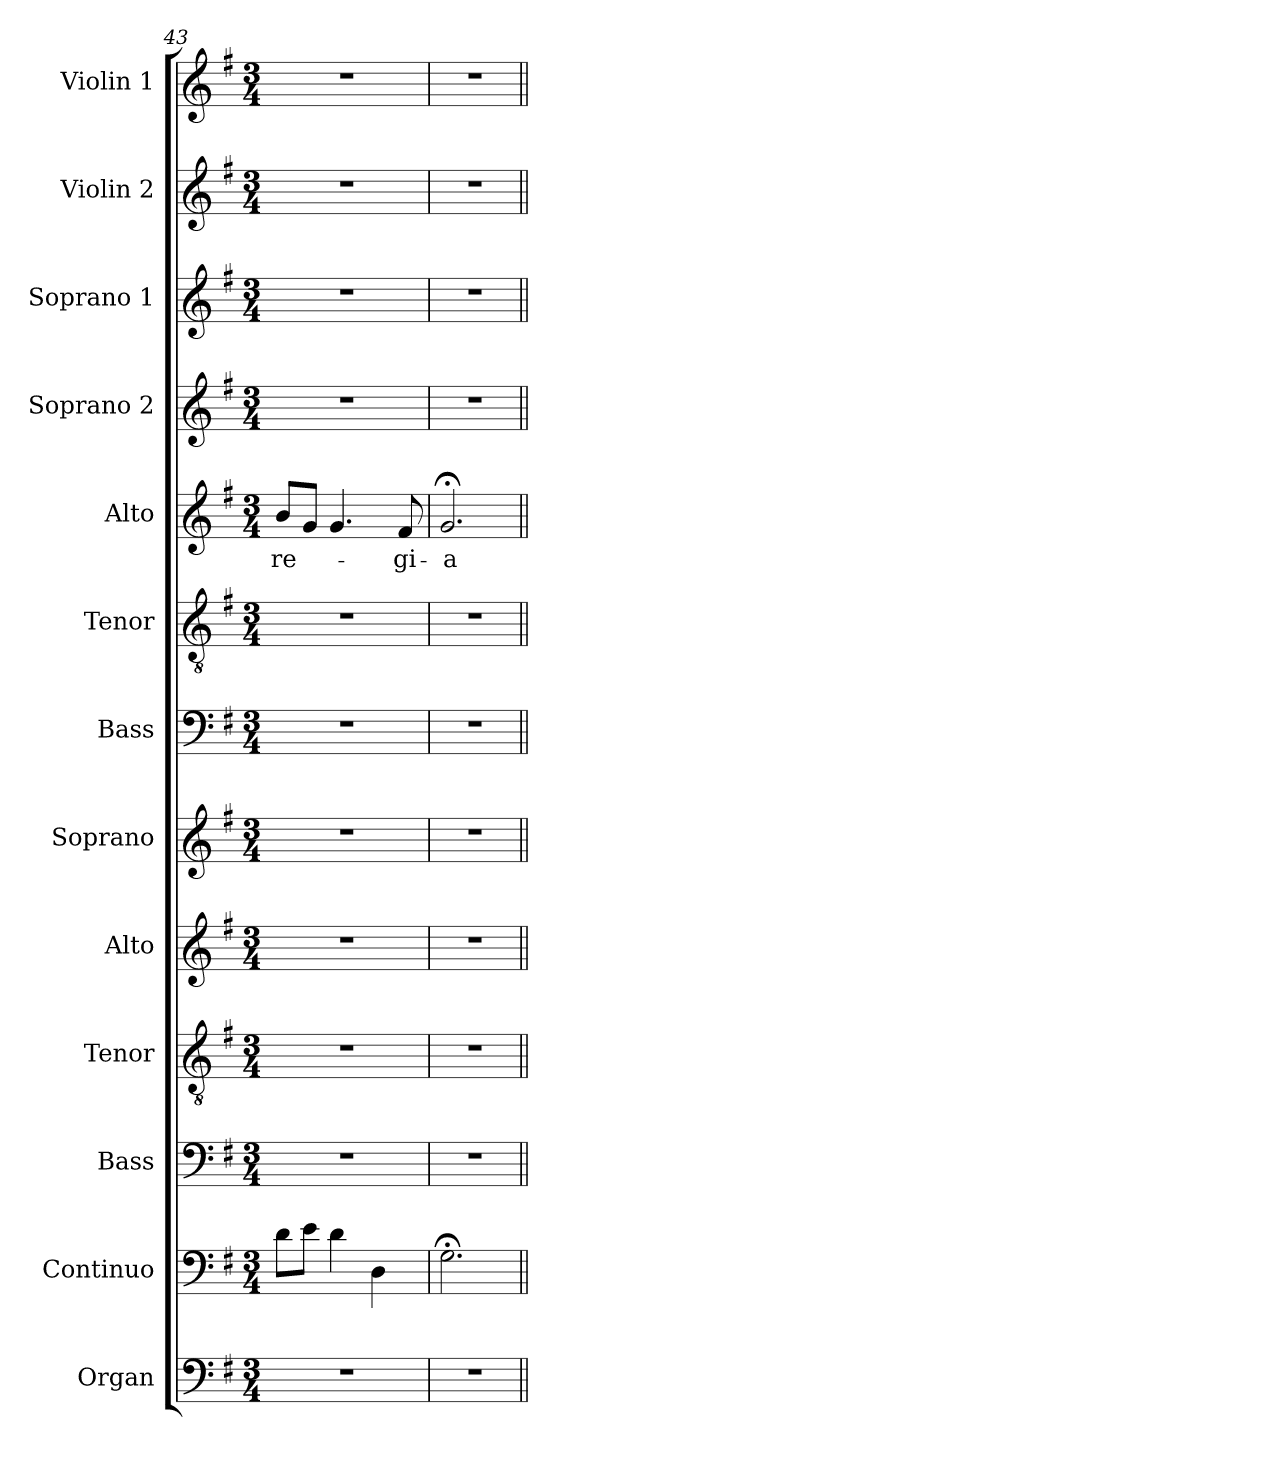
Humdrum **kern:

**kern	**kern	**kern	**kern	**kern	**kern	**kern	**kern	**kern	**text	**kern	**kern	**kern	**kern
*part13	*part12	*part11	*part10	*part9	*part8	*part7	*part6	*part5	*part5	*part4	*part3	*part2	*part1
*staff13	*staff12	*staff11	*staff10	*staff9	*staff8	*staff7	*staff6	*staff5	*staff5	*staff4	*staff3	*staff2	*staff1
*I"Organ	*I"Continuo	*I"Bass	*I"Tenor	*I"Alto	*I"Soprano	*I"Bass	*I"Tenor	*I"Alto	*	*I"Soprano 2	*I"Soprano 1	*I"Violin 2	*I"Violin 1
*I'Org.	*I'Cont.	*I'B.	*I'T.	*I'A.	*I'S.	*I'B.	*I'T.	*I'A.	*	*I'S2.	*I'S1.	*I'Vln. 2	*I'Vln. 1
*clefF4	*clefF4	*clefF4	*clefGv2	*clefG2	*clefG2	*clefF4	*clefGv2	*clefG2	*	*clefG2	*clefG2	*clefG2	*clefG2
*	*	*	*ITrd7c12	*	*	*	*ITrd7c12	*	*	*	*	*	*
*k[f#]	*k[f#]	*k[f#]	*k[f#]	*k[f#]	*k[f#]	*k[f#]	*k[f#]	*k[f#]	*	*k[f#]	*k[f#]	*k[f#]	*k[f#]
*G:	*G:	*G:	*G:	*G:	*G:	*G:	*G:	*G:	*	*G:	*G:	*G:	*G:
*M3/4	*M3/4	*M3/4	*M3/4	*M3/4	*M3/4	*M3/4	*M3/4	*M3/4	*	*M3/4	*M3/4	*M3/4	*M3/4
=43	=43	=43	=43	=43	=43	=43	=43	=43	=43	=43	=43	=43	=43
!LO:N:vis=1	!	!LO:N:vis=1	!LO:N:vis=1	!LO:N:vis=1	!LO:N:vis=1	!LO:N:vis=1	!LO:N:vis=1	!	!	!	!	!	!
!	!	!	!	!	!	!	!	!	!LO:LY:b:color=#000000	!LO:N:vis=1	!LO:N:vis=1	!LO:N:vis=1	!LO:N:vis=1
2.r	8di\L	2.r	2.r	2.r	2.r	2.r	2.r	8bi/L	re-	2.r	2.r	2.r	2.r
.	8ei\J	.	.	.	.	.	.	8gi/J	.	.	.	.	.
.	4di\	.	.	.	.	.	.	4.gi/	.	.	.	.	.
.	4Di\	.	.	.	.	.	.	.	.	.	.	.	.
!	!	!	!	!	!	!	!	!	!LO:LY:b:color=#000000	!	!	!	!
.	.	.	.	.	.	.	.	8f#i/	-gi-	.	.	.	.
=44	=44	=44	=44	=44	=44	=44	=44	=44	=44	=44	=44	=44	=44
!LO:N:vis=1	!	!LO:N:vis=1	!LO:N:vis=1	!LO:N:vis=1	!LO:N:vis=1	!LO:N:vis=1	!LO:N:vis=1	!	!	!	!	!	!
!	!	!	!	!	!	!	!	!	!LO:LY:b:color=#000000	!LO:N:vis=1	!LO:N:vis=1	!LO:N:vis=1	!LO:N:vis=1
2.r	2.G;i\	2.r	2.r	2.r	2.r	2.r	2.r	2.g;i/	-a	2.r	2.r	2.r	2.r
=||	=||	=||	=||	=||	=||	=||	=||	=||	=||	=||	=||	=||	=||
*-	*-	*-	*-	*-	*-	*-	*-	*-	*-	*-	*-	*-	*-
